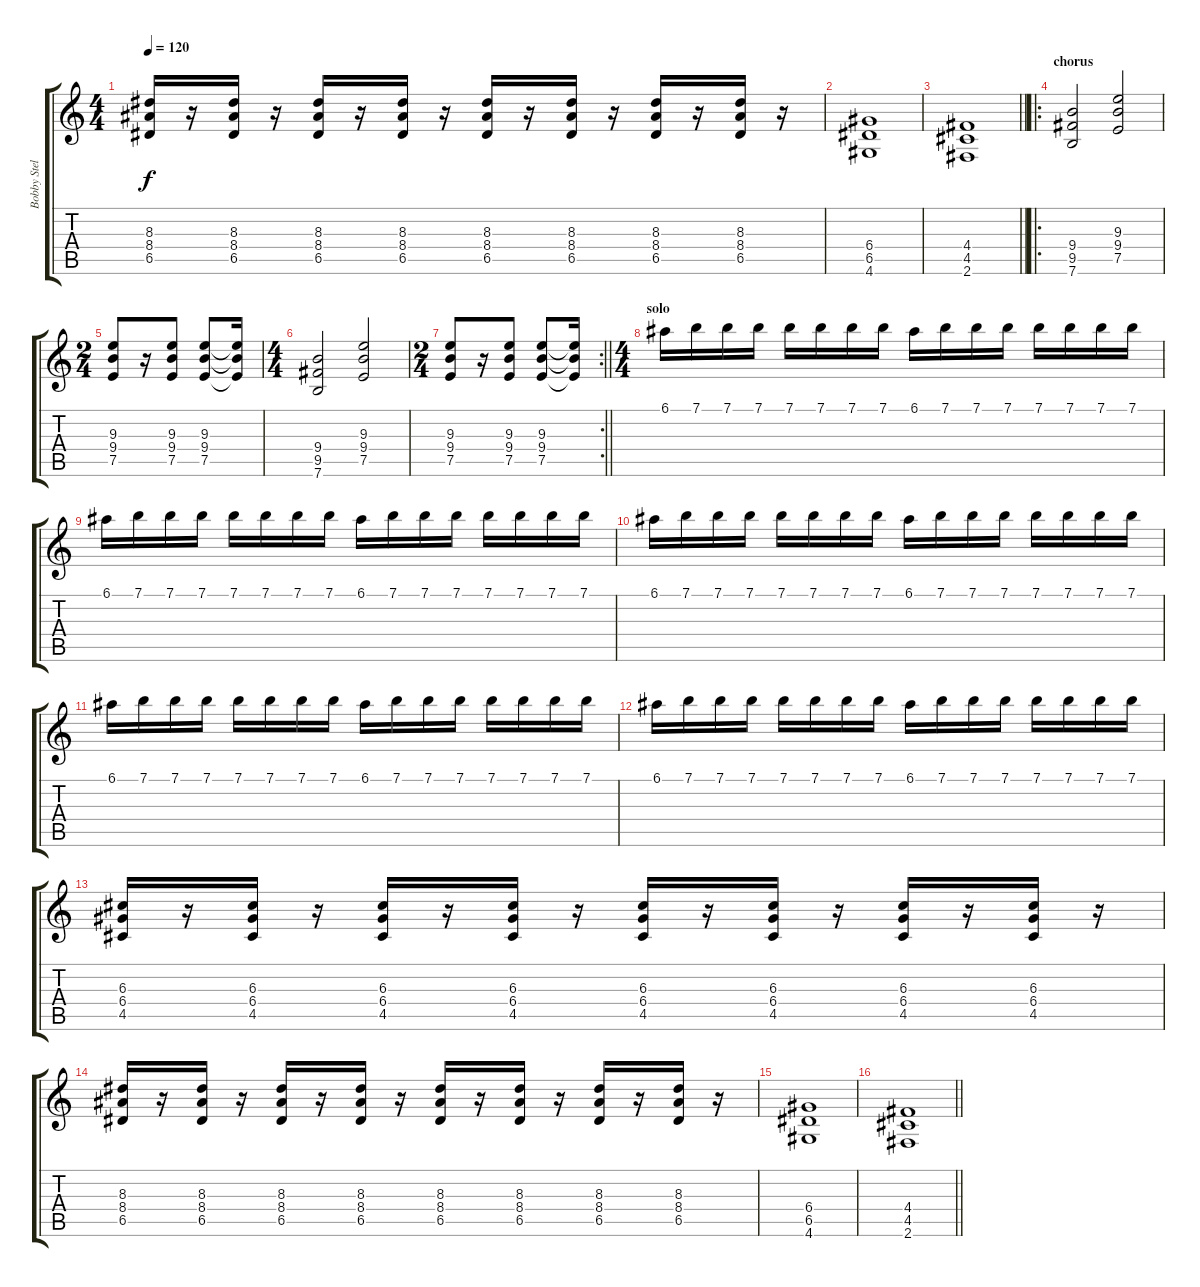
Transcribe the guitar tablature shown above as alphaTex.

\track ("Bobby Stelee" "Bobby Stel") {instrument overdrivenguitar}
\staff {score tabs}
\tuning (E4 B3 G3 D3 A2 E2) {hide}
\ts (4 4)
\tempo 120
\clef g2
\ks c
(8.3 8.4 6.5).16{dy f} r.16 (8.3 8.4 6.5).16 r.16 (8.3 8.4 6.5).16 r.16 (8.3 8.4 6.5).16 r.16 (8.3 8.4 6.5).16 r.16 (8.3 8.4 6.5).16 r.16 (8.3 8.4 6.5).16 r.16 (8.3 8.4 6.5).16 r.16 |
(6.4 6.5 4.6).1 |
\barLineRight lightlight
(4.4 4.5 2.6).1 |
\ro
\section ("" "chorus")
(9.4 9.5 7.6).2 (9.3 9.4 7.5).2 |
\ts (2 4)
(9.3 9.4 7.5).8 r.16 (9.3 9.4 7.5).8 (9.3 9.4 7.5).8 (9.3{t} 9.4{t} 7.5{t}).16 |
\ts (4 4)
(9.4 9.5 7.6).2 (9.3 9.4 7.5).2 |
\rc 2
\ts (2 4)
\barLineRight lightlight
(9.3 9.4 7.5).8 r.16 (9.3 9.4 7.5).8 (9.3 9.4 7.5).8 (9.3{t} 9.4{t} 7.5{t}).16 |
\ts (4 4)
\section ("" "solo")
6.1.16{balance 8} 7.1.16 7.1.16 7.1.16 7.1.16 7.1.16 7.1.16 7.1.16 6.1.16 7.1.16 7.1.16 7.1.16 7.1.16 7.1.16 7.1.16 7.1.16 |
6.1.16{balance 8} 7.1.16 7.1.16 7.1.16 7.1.16 7.1.16 7.1.16 7.1.16 6.1.16 7.1.16 7.1.16 7.1.16 7.1.16 7.1.16 7.1.16 7.1.16 |
6.1.16{balance 8} 7.1.16 7.1.16 7.1.16 7.1.16 7.1.16 7.1.16 7.1.16 6.1.16 7.1.16 7.1.16 7.1.16 7.1.16 7.1.16 7.1.16 7.1.16 |
6.1.16{balance 8} 7.1.16 7.1.16 7.1.16 7.1.16 7.1.16 7.1.16 7.1.16 6.1.16 7.1.16 7.1.16 7.1.16 7.1.16 7.1.16 7.1.16 7.1.16 |
6.1.16{balance 8} 7.1.16 7.1.16 7.1.16 7.1.16 7.1.16 7.1.16 7.1.16 6.1.16 7.1.16 7.1.16 7.1.16 7.1.16 7.1.16 7.1.16 7.1.16 |
(6.3 6.4 4.5).16 r.16 (6.3 6.4 4.5).16 r.16 (6.3 6.4 4.5).16 r.16 (6.3 6.4 4.5).16 r.16 (6.3 6.4 4.5).16 r.16 (6.3 6.4 4.5).16 r.16 (6.3 6.4 4.5).16 r.16 (6.3 6.4 4.5).16 r.16 |
(8.3 8.4 6.5).16 r.16 (8.3 8.4 6.5).16 r.16 (8.3 8.4 6.5).16 r.16 (8.3 8.4 6.5).16 r.16 (8.3 8.4 6.5).16 r.16 (8.3 8.4 6.5).16 r.16 (8.3 8.4 6.5).16 r.16 (8.3 8.4 6.5).16 r.16 |
(6.4 6.5 4.6).1 |
\barLineRight lightlight
(4.4 4.5 2.6).1
